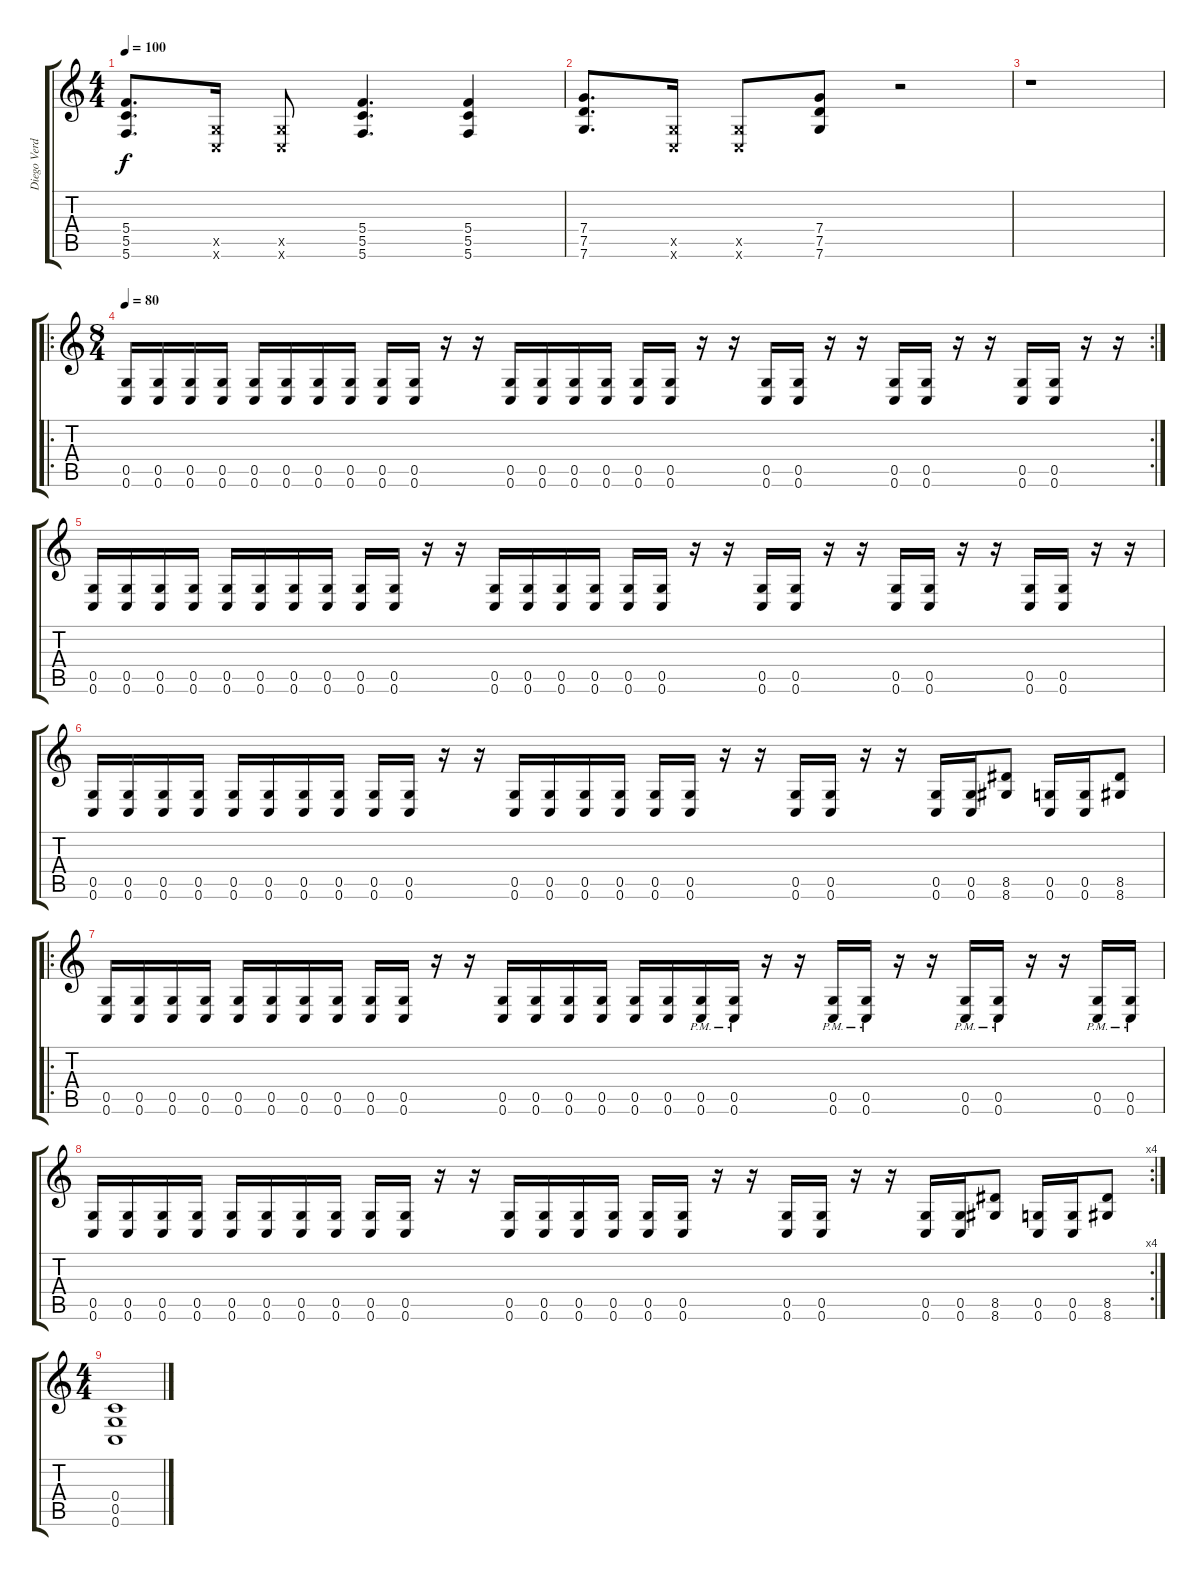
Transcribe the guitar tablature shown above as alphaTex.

\track ("Diego Verduzco (Rythm Guitar)" "Diego Verd") {instrument distortionguitar}
\staff {score tabs}
\tuning (D4 A3 F3 C3 G2 C2) {hide}
\ts (4 4)
\tempo 100
\clef g2
\ks c
(5.4 5.5 5.6).8{d dy f} (0.5{x} 0.6{x}).16 (0.5{x} 0.6{x}).8 (5.4 5.5 5.6).4{d} (5.4 5.5 5.6).4 |
(7.4 7.5 7.6).8{d} (0.5{x} 0.6{x}).16 (0.5{x} 0.6{x}).8 (7.4 7.5 7.6).8 r.2 |
r.1 |
\ro
\rc 2
\ts (8 4)
\tempo 80
(0.5 0.6).16 (0.5 0.6).16 (0.5 0.6).16 (0.5 0.6).16 (0.5 0.6).16 (0.5 0.6).16 (0.5 0.6).16 (0.5 0.6).16 (0.5 0.6).16 (0.5 0.6).16 r.16 r.16 (0.5 0.6).16 (0.5 0.6).16 (0.5 0.6).16 (0.5 0.6).16 (0.5 0.6).16 (0.5 0.6).16 r.16 r.16 (0.5 0.6).16 (0.5 0.6).16 r.16 r.16 (0.5 0.6).16 (0.5 0.6).16 r.16 r.16 (0.5 0.6).16 (0.5 0.6).16 r.16 r.16 |
(0.5 0.6).16 (0.5 0.6).16 (0.5 0.6).16 (0.5 0.6).16 (0.5 0.6).16 (0.5 0.6).16 (0.5 0.6).16 (0.5 0.6).16 (0.5 0.6).16 (0.5 0.6).16 r.16 r.16 (0.5 0.6).16 (0.5 0.6).16 (0.5 0.6).16 (0.5 0.6).16 (0.5 0.6).16 (0.5 0.6).16 r.16 r.16 (0.5 0.6).16 (0.5 0.6).16 r.16 r.16 (0.5 0.6).16 (0.5 0.6).16 r.16 r.16 (0.5 0.6).16 (0.5 0.6).16 r.16 r.16 |
(0.5 0.6).16 (0.5 0.6).16 (0.5 0.6).16 (0.5 0.6).16 (0.5 0.6).16 (0.5 0.6).16 (0.5 0.6).16 (0.5 0.6).16 (0.5 0.6).16 (0.5 0.6).16 r.16 r.16 (0.5 0.6).16 (0.5 0.6).16 (0.5 0.6).16 (0.5 0.6).16 (0.5 0.6).16 (0.5 0.6).16 r.16 r.16 (0.5 0.6).16 (0.5 0.6).16 r.16 r.16 (0.5 0.6).16 (0.5 0.6).16 (8.5 8.6).8 (0.5 0.6).16 (0.5 0.6).16 (8.5 8.6).8 |
\ro
(0.5 0.6).16 (0.5 0.6).16 (0.5 0.6).16 (0.5 0.6).16 (0.5 0.6).16 (0.5 0.6).16 (0.5 0.6).16 (0.5 0.6).16 (0.5 0.6).16 (0.5 0.6).16 r.16 r.16 (0.5 0.6).16 (0.5 0.6).16 (0.5 0.6).16 (0.5 0.6).16 (0.5 0.6).16 (0.5 0.6).16 (0.5{pm} 0.6{pm}).16 (0.5{pm} 0.6{pm}).16 r.16 r.16 (0.5{pm} 0.6{pm}).16 (0.5{pm} 0.6{pm}).16 r.16 r.16 (0.5{pm} 0.6{pm}).16 (0.5{pm} 0.6{pm}).16 r.16 r.16 (0.5{pm} 0.6{pm}).16 (0.5{pm} 0.6{pm}).16 |
\rc 4
(0.5 0.6).16 (0.5 0.6).16 (0.5 0.6).16 (0.5 0.6).16 (0.5 0.6).16 (0.5 0.6).16 (0.5 0.6).16 (0.5 0.6).16 (0.5 0.6).16 (0.5 0.6).16 r.16 r.16 (0.5 0.6).16 (0.5 0.6).16 (0.5 0.6).16 (0.5 0.6).16 (0.5 0.6).16 (0.5 0.6).16 r.16 r.16 (0.5 0.6).16 (0.5 0.6).16 r.16 r.16 (0.5 0.6).16 (0.5 0.6).16 (8.5 8.6).8 (0.5 0.6).16 (0.5 0.6).16 (8.5 8.6).8 |
\ts (4 4)
(0.4 0.5 0.6).1
